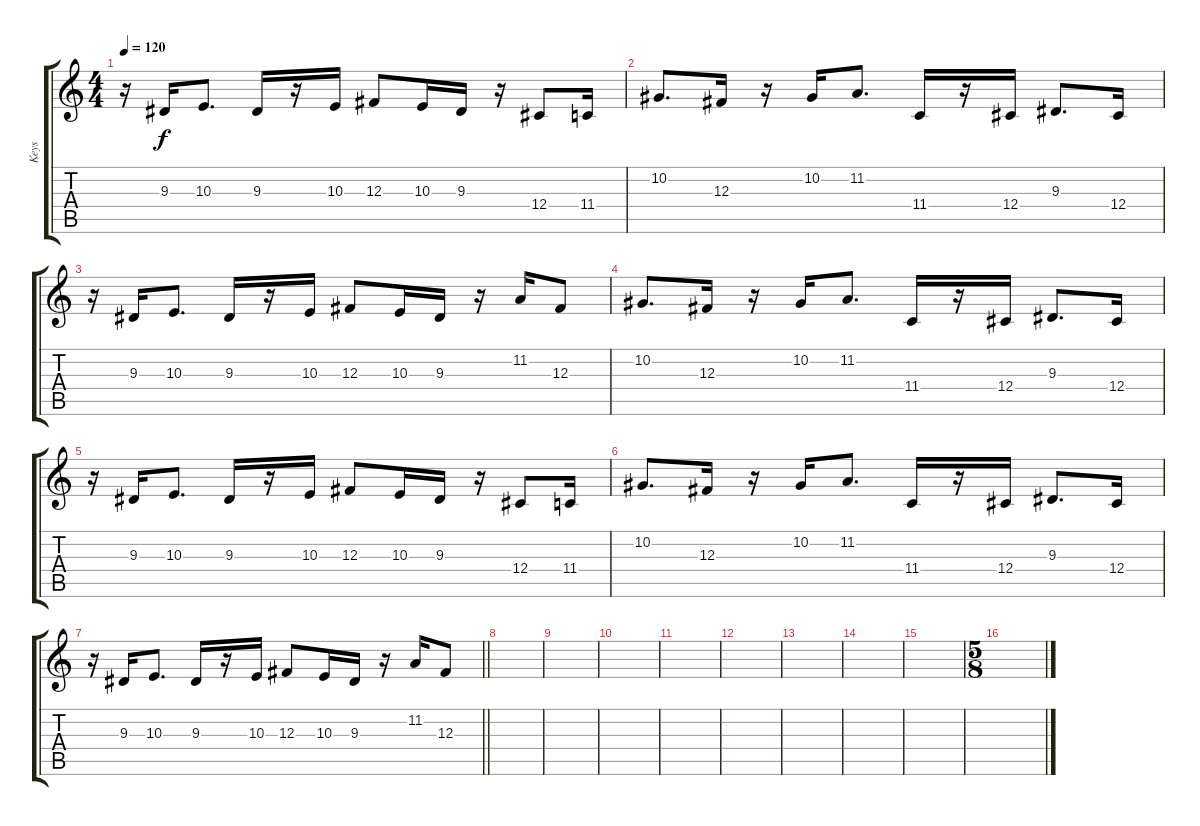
\track ("Keys" "Keys") {instrument stringensemble1}
\staff {score tabs}
\tuning (Eb4 Bb3 Gb3 Db3 Ab2 Eb2) {hide}
\ts (4 4)
\tempo 120
\clef g2
\ks c
r.16{dy f} 9.3.16 10.3.8{d} 9.3.16 r.16 10.3.16 12.3.8 10.3.16 9.3.16 r.16 12.4.8 11.4.16 |
10.2.8{d} 12.3.16 r.16 10.2.16 11.2.8{d} 11.4.16 r.16 12.4.16 9.3.8{d} 12.4.16 |
r.16 9.3.16 10.3.8{d} 9.3.16 r.16 10.3.16 12.3.8 10.3.16 9.3.16 r.16 11.2.16 12.3.8 |
10.2.8{d} 12.3.16 r.16 10.2.16 11.2.8{d} 11.4.16 r.16 12.4.16 9.3.8{d} 12.4.16 |
r.16 9.3.16 10.3.8{d} 9.3.16 r.16 10.3.16 12.3.8 10.3.16 9.3.16 r.16 12.4.8 11.4.16 |
10.2.8{d} 12.3.16 r.16 10.2.16 11.2.8{d} 11.4.16 r.16 12.4.16 9.3.8{d} 12.4.16 |
\barLineRight lightlight
r.16 9.3.16 10.3.8{d} 9.3.16 r.16 10.3.16 12.3.8 10.3.16 9.3.16 r.16 11.2.16 12.3.8 |
|
|
|
|
|
|
|
|
\ts (5 8)
